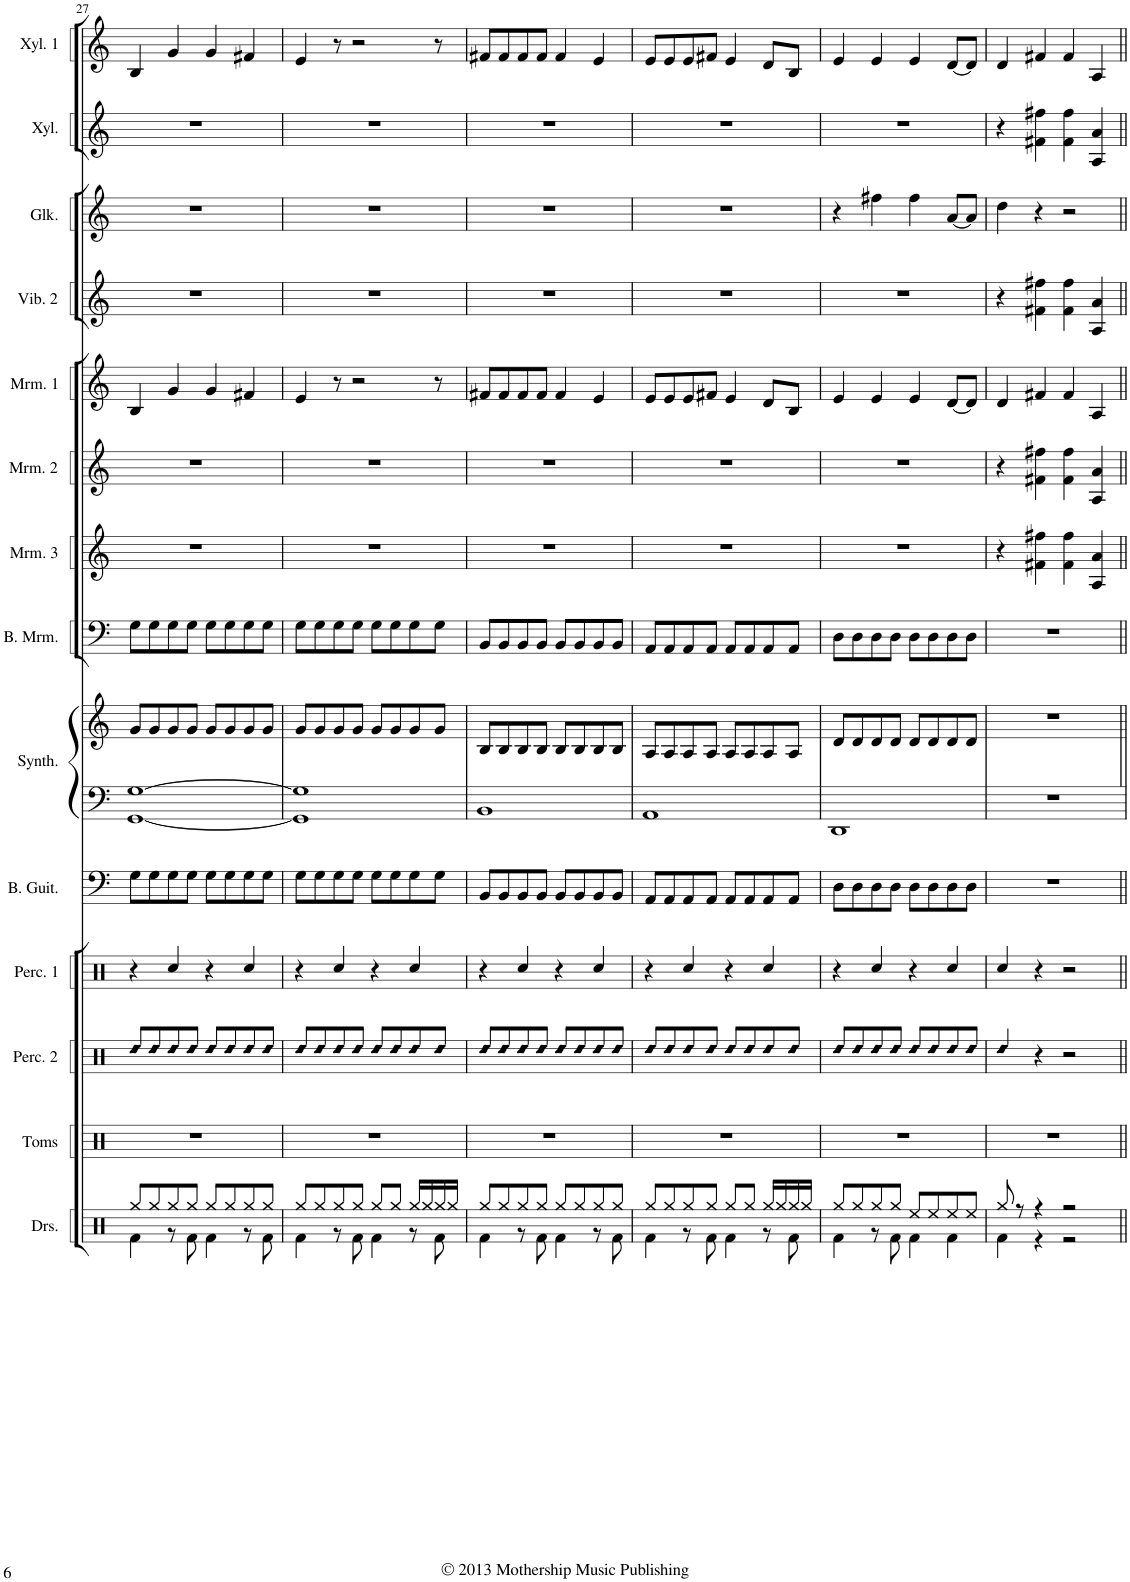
**kern	**kern	**kern	**kern	**kern	**kern	**kern	**kern	**kern	**kern	**kern	**kern	**kern	**kern	**kern
*part14	*part13	*part12	*part11	*part10	*part9	*part9	*part8	*part7	*part6	*part5	*part4	*part3	*part2	*part1
*staff15	*staff14	*staff13	*staff12	*staff11	*staff10	*staff9	*staff8	*staff7	*staff6	*staff5	*staff4	*staff3	*staff2	*staff1
*I"Drumset	*I"Tom Toms	*I"Percussion 2	*I"Percussion 1	*I"Bass Guitar	*I"Square Synthesizer	*	*I"Bass Marimba	*I"Marimba 3	*I"Marimba 2	*I"Marimba 1	*I"Vibraphone 2	*I"Vibraphone 1	*I"Xylophone 2	*I"Xylophone 1
*I'Drs.	*I'Toms	*I'Perc. 2	*I'Perc. 1	*I'B. Guit.	*I'Synth.	*	*I'B. Mrm.	*I'Mrm. 3	*I'Mrm. 2	*I'Mrm. 1	*I'Vib. 2	*I'Vib. 1	*I'Xyl.	*I'Xyl. 1
!!LO:PB:g=z
*clefX	*clefX	*clefX	*clefX	*clefF4	*clefF4	*clefG2	*clefF4	*clefG2	*clefG2	*clefG2	*clefG2	*clefG2	*clefG2	*clefG2
*	*	*	*	*Trd7c12	*	*	*	*	*	*	*	*Trd-14c-24	*Trd-7c-12	*Trd-7c-12
*k[]	*k[]	*k[]	*k[]	*k[]	*k[]	*k[]	*k[]	*k[]	*k[]	*k[]	*k[]	*k[]	*k[]	*k[]
*M4/4	*M4/4	*M4/4	*M4/4	*M4/4	*M4/4	*M4/4	*M4/4	*M4/4	*M4/4	*M4/4	*M4/4	*M4/4	*M4/4	*M4/4
=27	=27	=27	=27	=27	=27	=27	=27	=27	=27	=27	=27	=27	=27	=27
*^	*	*	*	*	*	*	*	*	*	*	*	*	*	*
!	!	!	!LO:N:head=diamond	!	!	!	!	!	!	!	!	!	!	!	!
8Rgg/L	4Rf\	1r	8Rdd/L	4r	8G\L	[1GG [1G	8g/L	8G\L	1r	1r	4B/	1r	1r	1r	4B/
!	!	!	!LO:N:head=diamond	!	!	!	!	!	!	!	!	!	!	!	!
8Rgg/	.	.	8Rdd/	.	8G\	.	8g/	8G\	.	.	.	.	.	.	.
!	!	!	!LO:N:head=diamond	!	!	!	!	!	!	!	!	!	!	!	!
8Rgg/	8r	.	8Rdd/	4Rcc/	8G\	.	8g/	8G\	.	.	4g/	.	.	.	4g/
!	!	!	!LO:N:head=diamond	!	!	!	!	!	!	!	!	!	!	!	!
8Rgg/J	8Rf\	.	8Rdd/J	.	8G\J	.	8g/J	8G\J	.	.	.	.	.	.	.
!	!	!	!LO:N:head=diamond	!	!	!	!	!	!	!	!	!	!	!	!
8Rgg/L	4Rf\	.	8Rdd/L	4r	8G\L	.	8g/L	8G\L	.	.	4g/	.	.	.	4g/
!	!	!	!LO:N:head=diamond	!	!	!	!	!	!	!	!	!	!	!	!
8Rgg/	.	.	8Rdd/	.	8G\	.	8g/	8G\	.	.	.	.	.	.	.
!	!	!	!LO:N:head=diamond	!	!	!	!	!	!	!	!	!	!	!	!
8Rgg/	8r	.	8Rdd/	4Rcc/	8G\	.	8g/	8G\	.	.	4f#X/	.	.	.	4f#X/
!	!	!	!LO:N:head=diamond	!	!	!	!	!	!	!	!	!	!	!	!
8Rgg/J	8Rf\	.	8Rdd/J	.	8G\J	.	8g/J	8G\J	.	.	.	.	.	.	.
=28	=28	=28	=28	=28	=28	=28	=28	=28	=28	=28	=28	=28	=28	=28	=28
!	!	!	!LO:N:head=diamond	!	!	!	!	!	!	!	!	!	!	!	!
8Rgg/L	4Rf\	1r	8Rdd/L	4r	8G\L	1GG] 1G]	8g/L	8G\L	1r	1r	4e/	1r	1r	1r	4e/
!	!	!	!LO:N:head=diamond	!	!	!	!	!	!	!	!	!	!	!	!
8Rgg/	.	.	8Rdd/	.	8G\	.	8g/	8G\	.	.	.	.	.	.	.
!	!	!	!LO:N:head=diamond	!	!	!	!	!	!	!	!	!	!	!	!
8Rgg/	8r	.	8Rdd/	4Rcc/	8G\	.	8g/	8G\	.	.	8r	.	.	.	8r
!	!	!	!LO:N:head=diamond	!	!	!	!	!	!	!	!	!	!	!	!
8Rgg/J	8Rf\	.	8Rdd/J	.	8G\J	.	8g/J	8G\J	.	.	2r	.	.	.	2r
!	!	!	!LO:N:head=diamond	!	!	!	!	!	!	!	!	!	!	!	!
8Rgg/L	4Rf\	.	8Rdd/L	4r	8G\L	.	8g/L	8G\L	.	.	.	.	.	.	.
!	!	!	!LO:N:head=diamond	!	!	!	!	!	!	!	!	!	!	!	!
8Rgg/J	.	.	8Rdd/	.	8G\	.	8g/	8G\	.	.	.	.	.	.	.
!	!	!	!LO:N:head=diamond	!	!	!	!	!	!	!	!	!	!	!	!
16Rgg/LL	8r	.	8Rdd/	4Rcc/	8G\	.	8g/	8G\	.	.	.	.	.	.	.
16Rgg/	.	.	.	.	.	.	.	.	.	.	.	.	.	.	.
!	!	!	!LO:N:head=diamond	!	!	!	!	!	!	!	!	!	!	!	!
16Rgg/	8Rf\	.	8Rdd/J	.	8G\J	.	8g/J	8G\J	.	.	8r	.	.	.	8r
16Rgg/JJ	.	.	.	.	.	.	.	.	.	.	.	.	.	.	.
=29	=29	=29	=29	=29	=29	=29	=29	=29	=29	=29	=29	=29	=29	=29	=29
!	!	!	!LO:N:head=diamond	!	!	!	!	!	!	!	!	!	!	!	!
8Rgg/L	4Rf\	1r	8Rdd/L	4r	8BB/L	1BB	8B/L	8BB/L	1r	1r	8f#X/L	1r	1r	1r	8f#X/L
!	!	!	!LO:N:head=diamond	!	!	!	!	!	!	!	!	!	!	!	!
8Rgg/	.	.	8Rdd/	.	8BB/	.	8B/	8BB/	.	.	8f#/	.	.	.	8f#/
!	!	!	!LO:N:head=diamond	!	!	!	!	!	!	!	!	!	!	!	!
8Rgg/	8r	.	8Rdd/	4Rcc/	8BB/	.	8B/	8BB/	.	.	8f#/	.	.	.	8f#/
!	!	!	!LO:N:head=diamond	!	!	!	!	!	!	!	!	!	!	!	!
8Rgg/J	8Rf\	.	8Rdd/J	.	8BB/J	.	8B/J	8BB/J	.	.	8f#/J	.	.	.	8f#/J
!	!	!	!LO:N:head=diamond	!	!	!	!	!	!	!	!	!	!	!	!
8Rgg/L	4Rf\	.	8Rdd/L	4r	8BB/L	.	8B/L	8BB/L	.	.	4f#/	.	.	.	4f#/
!	!	!	!LO:N:head=diamond	!	!	!	!	!	!	!	!	!	!	!	!
8Rgg/	.	.	8Rdd/	.	8BB/	.	8B/	8BB/	.	.	.	.	.	.	.
!	!	!	!LO:N:head=diamond	!	!	!	!	!	!	!	!	!	!	!	!
8Rgg/	8r	.	8Rdd/	4Rcc/	8BB/	.	8B/	8BB/	.	.	4e/	.	.	.	4e/
!	!	!	!LO:N:head=diamond	!	!	!	!	!	!	!	!	!	!	!	!
8Rgg/J	8Rf\	.	8Rdd/J	.	8BB/J	.	8B/J	8BB/J	.	.	.	.	.	.	.
=30	=30	=30	=30	=30	=30	=30	=30	=30	=30	=30	=30	=30	=30	=30	=30
!	!	!	!LO:N:head=diamond	!	!	!	!	!	!	!	!	!	!	!	!
8Rgg/L	4Rf\	1r	8Rdd/L	4r	8AA/L	1AA	8A/L	8AA/L	1r	1r	8e/L	1r	1r	1r	8e/L
!	!	!	!LO:N:head=diamond	!	!	!	!	!	!	!	!	!	!	!	!
8Rgg/	.	.	8Rdd/	.	8AA/	.	8A/	8AA/	.	.	8e/	.	.	.	8e/
!	!	!	!LO:N:head=diamond	!	!	!	!	!	!	!	!	!	!	!	!
8Rgg/	8r	.	8Rdd/	4Rcc/	8AA/	.	8A/	8AA/	.	.	8e/	.	.	.	8e/
!	!	!	!LO:N:head=diamond	!	!	!	!	!	!	!	!	!	!	!	!
8Rgg/J	8Rf\	.	8Rdd/J	.	8AA/J	.	8A/J	8AA/J	.	.	8f#X/J	.	.	.	8f#X/J
!	!	!	!LO:N:head=diamond	!	!	!	!	!	!	!	!	!	!	!	!
8Rgg/L	4Rf\	.	8Rdd/L	4r	8AA/L	.	8A/L	8AA/L	.	.	4e/	.	.	.	4e/
!	!	!	!LO:N:head=diamond	!	!	!	!	!	!	!	!	!	!	!	!
8Rgg/J	.	.	8Rdd/	.	8AA/	.	8A/	8AA/	.	.	.	.	.	.	.
!	!	!	!LO:N:head=diamond	!	!	!	!	!	!	!	!	!	!	!	!
16Rgg/LL	8r	.	8Rdd/	4Rcc/	8AA/	.	8A/	8AA/	.	.	8d/L	.	.	.	8d/L
16Rgg/	.	.	.	.	.	.	.	.	.	.	.	.	.	.	.
!	!	!	!LO:N:head=diamond	!	!	!	!	!	!	!	!	!	!	!	!
16Rgg/	8Rf\	.	8Rdd/J	.	8AA/J	.	8A/J	8AA/J	.	.	8B/J	.	.	.	8B/J
16Rgg/JJ	.	.	.	.	.	.	.	.	.	.	.	.	.	.	.
=31	=31	=31	=31	=31	=31	=31	=31	=31	=31	=31	=31	=31	=31	=31	=31
!	!	!	!LO:N:head=diamond	!	!	!	!	!	!	!	!	!	!	!	!
8Rgg/L	4Rf\	1r	8Rdd/L	4r	8D\L	1DD	8d/L	8D\L	1r	1r	4e/	1r	4r	1r	4e/
!	!	!	!LO:N:head=diamond	!	!	!	!	!	!	!	!	!	!	!	!
8Rgg/	.	.	8Rdd/	.	8D\	.	8d/	8D\	.	.	.	.	.	.	.
!	!	!	!LO:N:head=diamond	!	!	!	!	!	!	!	!	!	!	!	!
8Rgg/	8r	.	8Rdd/	4Rcc/	8D\	.	8d/	8D\	.	.	4e/	.	4ff#X\	.	4e/
!	!	!	!LO:N:head=diamond	!	!	!	!	!	!	!	!	!	!	!	!
8Rgg/J	8Rf\	.	8Rdd/J	.	8D\J	.	8d/J	8D\J	.	.	.	.	.	.	.
!	!	!	!LO:N:head=diamond	!	!	!	!	!	!	!	!	!	!	!	!
8Ree/L	4Rf\	.	8Rdd/L	4r	8D\L	.	8d/L	8D\L	.	.	4e/	.	4ff#\	.	4e/
!	!	!	!LO:N:head=diamond	!	!	!	!	!	!	!	!	!	!	!	!
8Ree/	.	.	8Rdd/	.	8D\	.	8d/	8D\	.	.	.	.	.	.	.
!	!	!	!LO:N:head=diamond	!	!	!	!	!	!	!	!	!	!	!	!
8Ree/	4Rf\	.	8Rdd/	4Rcc/	8D\	.	8d/	8D\	.	.	[8d/L	.	[8a/L	.	[8d/L
!	!	!	!LO:N:head=diamond	!	!	!	!	!	!	!	!	!	!	!	!
8Ree/J	.	.	8Rdd/J	.	8D\J	.	8d/J	8D\J	.	.	8d/J]	.	8a/J]	.	8d/J]
=32	=32	=32	=32	=32	=32	=32	=32	=32	=32	=32	=32	=32	=32	=32	=32
!	!	!	!LO:N:head=diamond	!	!	!	!	!	!	!	!	!	!	!	!
8Rgg/	4Rf\	1r	4Rdd/	4Rcc/	1r	1r	1r	1r	4r	4r	4d/	4r	4dd\	4r	4d/
8r	.	.	.	.	.	.	.	.	.	.	.	.	.	.	.
4r	4r	.	4r	4r	.	.	.	.	4f#X\ 4ff#X\	4f#X\ 4ff#X\	4f#X/	4f#X\ 4ff#X\	4r	4f#X\ 4ff#X\	4f#X/
2r	2r	.	2r	2r	.	.	.	.	4f#\ 4ff#\	4f#\ 4ff#\	4f#/	4f#\ 4ff#\	2r	4f#\ 4ff#\	4f#/
.	.	.	.	.	.	.	.	.	4A/ 4a/	4A/ 4a/	4A/	4A/ 4a/	.	4A/ 4a/	4A/
*v	*v	*	*	*	*	*	*	*	*	*	*	*	*	*	*
=||	=||	=||	=||	=||	=||	=||	=||	=||	=||	=||	=||	=||	=||	=||
*-	*-	*-	*-	*-	*-	*-	*-	*-	*-	*-	*-	*-	*-	*-
